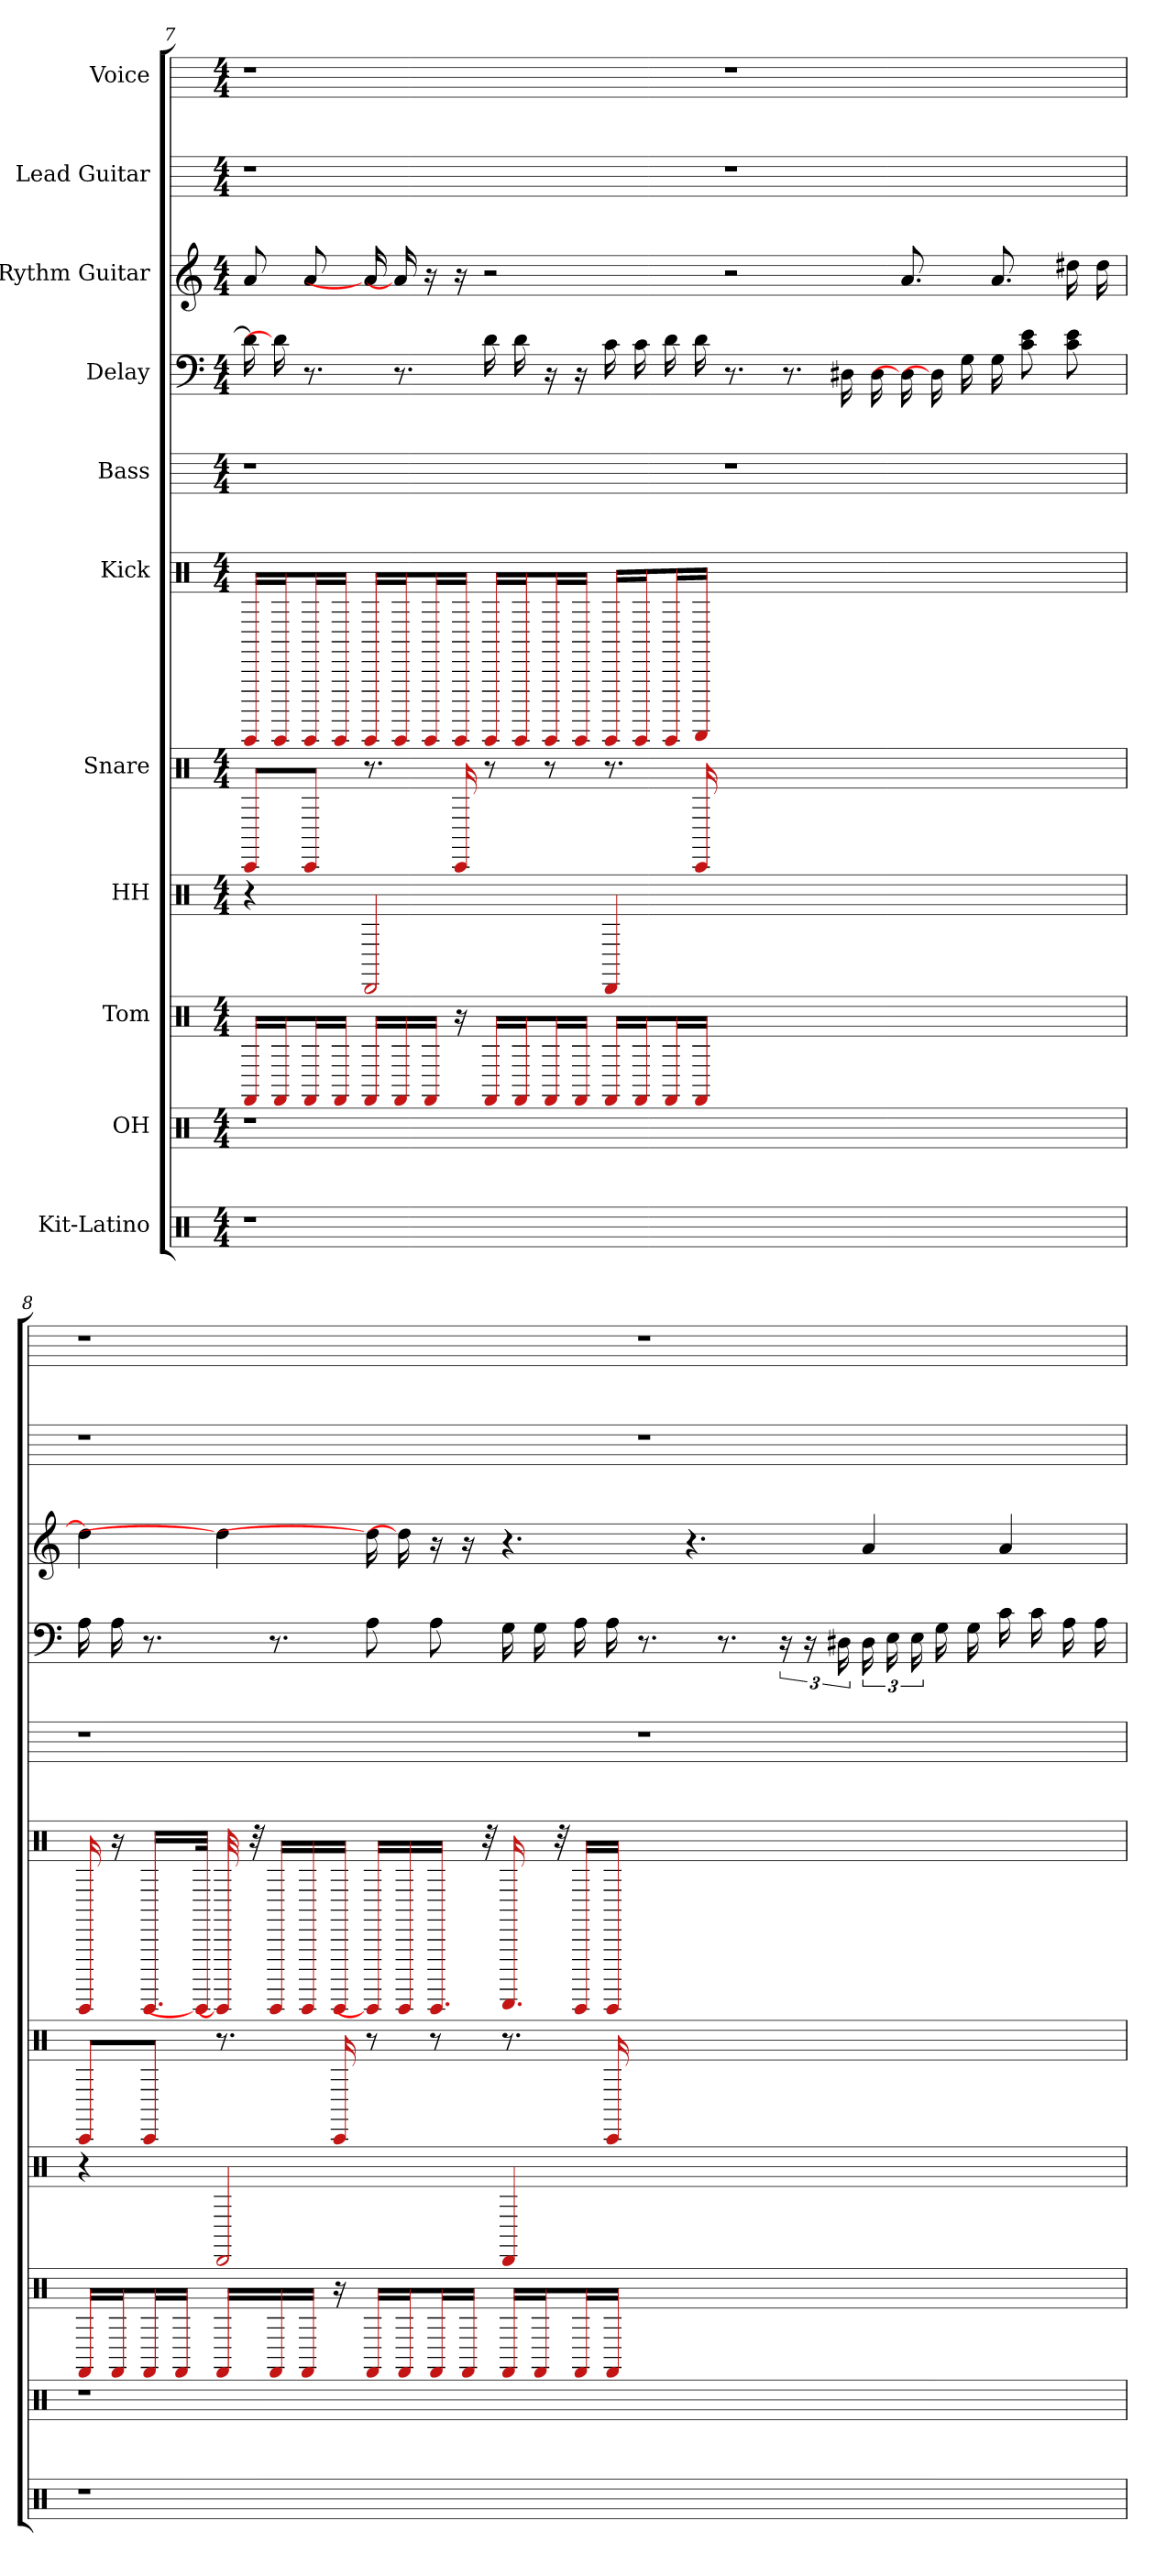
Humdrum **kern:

**kern	**kern	**kern	**kern	**kern	**kern	**kern	**kern	**kern	**kern	**kern
*part11	*part10	*part9	*part8	*part7	*part6	*part5	*part4	*part3	*part2	*part1
*staff11	*staff10	*staff9	*staff8	*staff7	*staff6	*staff5	*staff4	*staff3	*staff2	*staff1
*I"Kit-Latino	*I"OH	*I"Tom	*I"HH	*I"Snare	*I"Kick	*I"Bass	*I"Delay	*I"Rythm Guitar	*I"Lead Guitar	*I"Voice
*clefX	*clefX	*clefX	*clefX	*clefX	*clefX	*	*	*	*	*
*k[]	*k[]	*k[]	*k[]	*k[]	*k[]	*k[]	*k[]	*k[]	*k[]	*k[]
*M4/4	*M4/4	*M4/4	*M4/4	*M4/4	*M4/4	*M4/4	*M4/4	*M4/4	*M4/4	*M4/4
=7	=7	=7	=7	=7	=7	=7	=7	=7	=7	=7
1r	1r	16FF#/LL	4r	8CC/L	16CCCC/LL	1r	16d]	8a	1r	1r
.	.	16FF#/J	.	.	16CCCC/J	.	16d]	.	.	.
.	.	16FF#/L	.	8CC/J	16CCCC#/L	.	8.r	8a	.	.
.	.	16FF#/JJ	.	.	16CCCC/JJ	.	.	.	.	.
.	.	16FF#/LL	2DD	8.r	16CCCC#/LL	.	.	16a]	.	.
.	.	16FF#/	.	.	16CCCC/J	.	8.r	16a]	.	.
.	.	16FF#/JJ	.	.	16CCCC#/L	.	.	16r	.	.
.	.	16r	.	16CC	16CCCC/JJ	.	.	16r	.	.
.	.	16FF#/LL	.	8r	16CCCC/LL	.	16d	2r	.	.
.	.	16FF#/J	.	.	16CCCC/J	.	16d	.	.	.
.	.	16FF#/L	.	8r	16CCCC#/L	.	16r	.	.	.
.	.	16FF#/JJ	.	.	16CCCC/JJ	.	16r	.	.	.
.	.	16FF#/LL	4DD	8.r	16CCCC/LL	.	16c	.	.	.
.	.	16FF#/J	.	.	16CCCC/J	.	16c	.	.	.
.	.	16FF#/L	.	.	16CCCC#/L	.	16d	.	.	.
.	.	16FF#/JJ	.	16CC	16DDDD/JJ	.	16d	.	.	.
1ryy	1ryy	1ryy	1ryy	1ryy	1ryy	1r	8.r	2r	1r	1r
.	.	.	.	.	.	.	8.r	.	.	.
.	.	.	.	.	.	.	16D#	.	.	.
.	.	.	.	.	.	.	16D#	.	.	.
.	.	.	.	.	.	.	16D#]	8.a	.	.
.	.	.	.	.	.	.	16D#]	.	.	.
.	.	.	.	.	.	.	16G	.	.	.
.	.	.	.	.	.	.	16G	8.a	.	.
.	.	.	.	.	.	.	8c 8e	.	.	.
.	.	.	.	.	.	.	8c 8e	16dd#	.	.
.	.	.	.	.	.	.	.	16dd#	.	.
=8	=8	=8	=8	=8	=8	=8	=8	=8	=8	=8
1r	1r	16FF#/LL	4r	8CC/L	16CCCC	1r	16A	4dd#]	1r	1r
.	.	16FF#/J	.	.	16r	.	16A	.	.	.
.	.	16FF#/L	.	8CC/J	16.CCCC/LL	.	8.r	.	.	.
.	.	16FF#/JJ	.	.	.	.	.	.	.	.
.	.	.	.	.	32CCCC/JJk]	.	.	.	.	.
.	.	16FF#/LL	2DD	8.r	32CCCC]	.	.	4dd#]	.	.
.	.	.	.	.	32r	.	.	.	.	.
.	.	16FF#/	.	.	16CCCC/LL	.	8.r	.	.	.
.	.	16FF#/JJ	.	.	16CCCC/	.	.	.	.	.
.	.	16r	.	16CC	16CCCC/JJ	.	.	.	.	.
.	.	16FF#/LL	.	8r	16CCCC/LL]	.	8A	16dd#]	.	.
.	.	16FF#/J	.	.	16CCCC/	.	.	16dd#]	.	.
.	.	16FF#/L	.	8r	16.CCCC#/JJ	.	8A	16r	.	.
.	.	16FF#/JJ	.	.	.	.	.	16r	.	.
.	.	.	.	.	32r	.	.	.	.	.
.	.	16FF#/LL	4DD	8.r	16.DDDD	.	16G	4.r	.	.
.	.	16FF#/J	.	.	.	.	16G	.	.	.
.	.	.	.	.	32r	.	.	.	.	.
.	.	16FF#/L	.	.	16CCCC#/LL	.	16A	.	.	.
.	.	16FF#/JJ	.	16CC	16CCCC/JJ	.	16A	.	.	.
1ryy	1ryy	1ryy	1ryy	1ryy	1ryy	1r	8.r	.	1r	1r
.	.	.	.	.	.	.	.	4.r	.	.
.	.	.	.	.	.	.	8.r	.	.	.
.	.	.	.	.	.	.	24r	.	.	.
.	.	.	.	.	.	.	24r	.	.	.
.	.	.	.	.	.	.	24D#	.	.	.
.	.	.	.	.	.	.	24D#	4a	.	.
.	.	.	.	.	.	.	24E	.	.	.
.	.	.	.	.	.	.	24E	.	.	.
.	.	.	.	.	.	.	16G	.	.	.
.	.	.	.	.	.	.	16G	.	.	.
.	.	.	.	.	.	.	16c	4a	.	.
.	.	.	.	.	.	.	16c	.	.	.
.	.	.	.	.	.	.	16A	.	.	.
.	.	.	.	.	.	.	16A	.	.	.
=	=	=	=	=	=	=	=	=	=	=
*-	*-	*-	*-	*-	*-	*-	*-	*-	*-	*-
